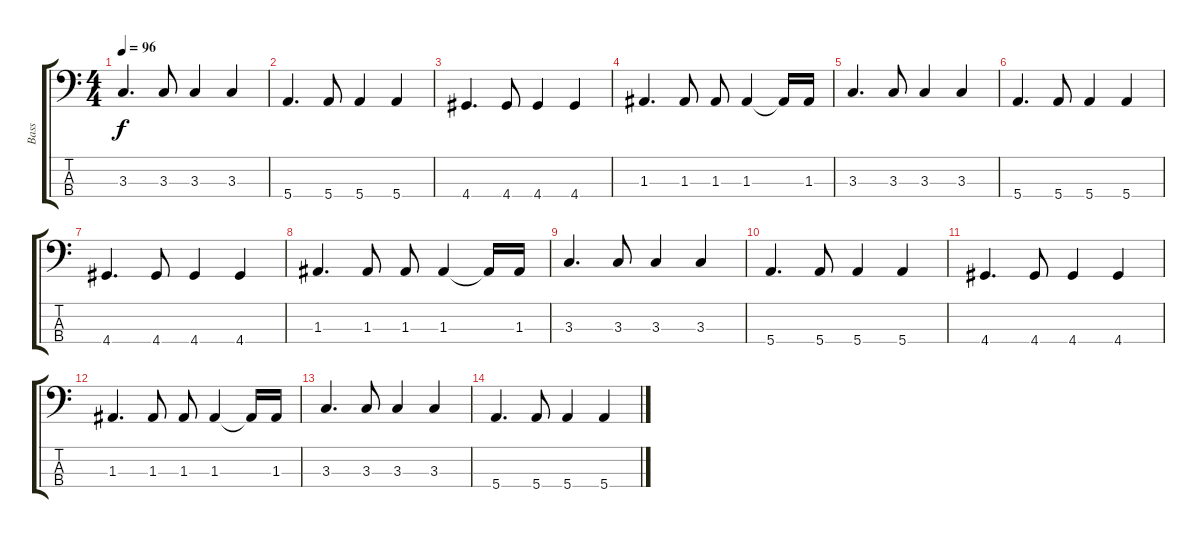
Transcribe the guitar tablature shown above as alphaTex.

\track ("Bass" "Bass") {instrument electricbassfinger}
\staff {score tabs}
\tuning (G2 D2 A1 E1) {hide}
\ts (4 4)
\tempo 96
\clef f4
\ks c
3.3.4{d dy f} 3.3.8 3.3.4 3.3.4 |
5.4.4{d} 5.4.8 5.4.4 5.4.4 |
4.4.4{d} 4.4.8 4.4.4 4.4.4 |
1.3.4{d} 1.3.8 1.3.8 1.3.4 1.3{t}.16 1.3.16 |
3.3.4{d} 3.3.8 3.3.4 3.3.4 |
5.4.4{d} 5.4.8 5.4.4 5.4.4 |
4.4.4{d} 4.4.8 4.4.4 4.4.4 |
1.3.4{d} 1.3.8 1.3.8 1.3.4 1.3{t}.16 1.3.16 |
3.3.4{d} 3.3.8 3.3.4 3.3.4 |
5.4.4{d} 5.4.8 5.4.4 5.4.4 |
4.4.4{d} 4.4.8 4.4.4 4.4.4 |
1.3.4{d} 1.3.8 1.3.8 1.3.4 1.3{t}.16 1.3.16 |
3.3.4{d} 3.3.8 3.3.4 3.3.4 |
5.4.4{d} 5.4.8 5.4.4 5.4.4
